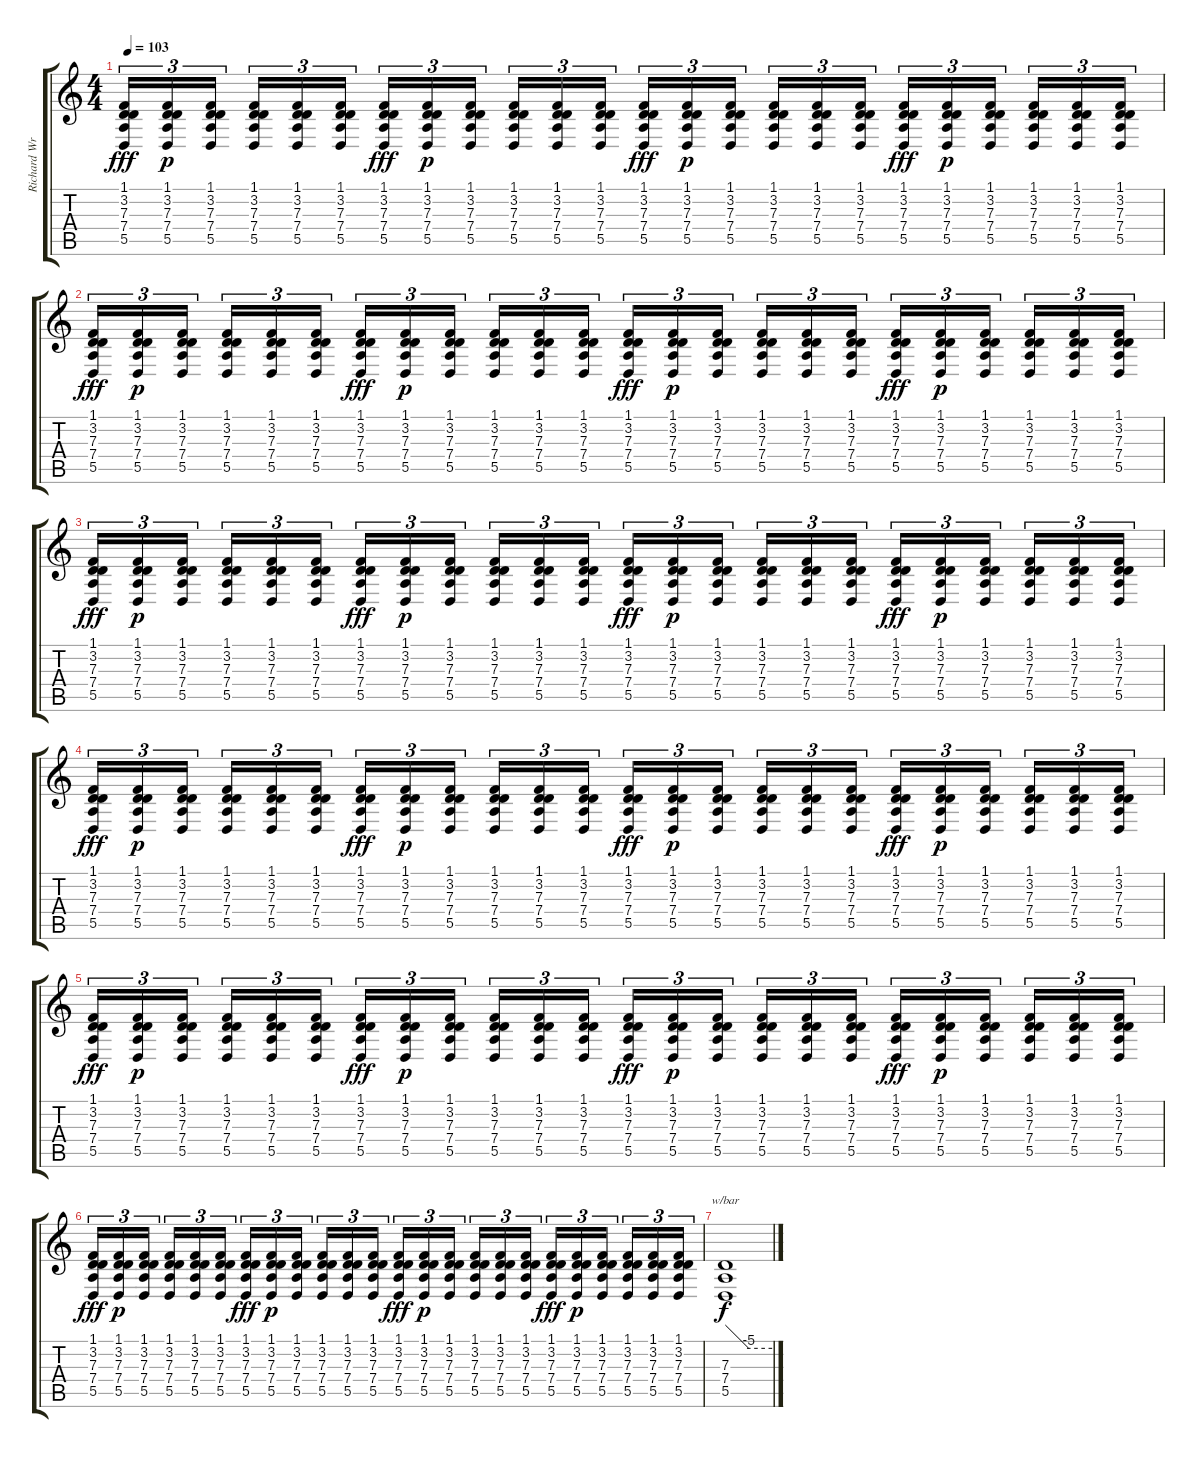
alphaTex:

\track ("Richard Wright" "Richard Wr") {instrument drawbarorgan}
\staff {score tabs}
\tuning (E4 B3 G3 D3 A2 E2) {hide}
\ts (4 4)
\tempo 103
\clef g2
\ks c
(1.1 3.2 7.3 7.4 5.5).16{tu (3 2) dy fff volume 13 instrument helicopter} (1.1 3.2 7.3 7.4 5.5).16{tu (3 2) dy p} (1.1 3.2 7.3 7.4 5.5).16{tu (3 2)} (1.1 3.2 7.3 7.4 5.5).16{tu (3 2)} (1.1 3.2 7.3 7.4 5.5).16{tu (3 2)} (1.1 3.2 7.3 7.4 5.5).16{tu (3 2)} (1.1 3.2 7.3 7.4 5.5).16{tu (3 2) dy fff} (1.1 3.2 7.3 7.4 5.5).16{tu (3 2) dy p} (1.1 3.2 7.3 7.4 5.5).16{tu (3 2)} (1.1 3.2 7.3 7.4 5.5).16{tu (3 2)} (1.1 3.2 7.3 7.4 5.5).16{tu (3 2)} (1.1 3.2 7.3 7.4 5.5).16{tu (3 2)} (1.1 3.2 7.3 7.4 5.5).16{tu (3 2) dy fff} (1.1 3.2 7.3 7.4 5.5).16{tu (3 2) dy p} (1.1 3.2 7.3 7.4 5.5).16{tu (3 2)} (1.1 3.2 7.3 7.4 5.5).16{tu (3 2)} (1.1 3.2 7.3 7.4 5.5).16{tu (3 2)} (1.1 3.2 7.3 7.4 5.5).16{tu (3 2)} (1.1 3.2 7.3 7.4 5.5).16{tu (3 2) dy fff} (1.1 3.2 7.3 7.4 5.5).16{tu (3 2) dy p} (1.1 3.2 7.3 7.4 5.5).16{tu (3 2)} (1.1 3.2 7.3 7.4 5.5).16{tu (3 2)} (1.1 3.2 7.3 7.4 5.5).16{tu (3 2)} (1.1 3.2 7.3 7.4 5.5).16{tu (3 2)} |
(1.1 3.2 7.3 7.4 5.5).16{tu (3 2) dy fff volume 14 instrument helicopter} (1.1 3.2 7.3 7.4 5.5).16{tu (3 2) dy p} (1.1 3.2 7.3 7.4 5.5).16{tu (3 2)} (1.1 3.2 7.3 7.4 5.5).16{tu (3 2)} (1.1 3.2 7.3 7.4 5.5).16{tu (3 2)} (1.1 3.2 7.3 7.4 5.5).16{tu (3 2)} (1.1 3.2 7.3 7.4 5.5).16{tu (3 2) dy fff} (1.1 3.2 7.3 7.4 5.5).16{tu (3 2) dy p} (1.1 3.2 7.3 7.4 5.5).16{tu (3 2)} (1.1 3.2 7.3 7.4 5.5).16{tu (3 2)} (1.1 3.2 7.3 7.4 5.5).16{tu (3 2)} (1.1 3.2 7.3 7.4 5.5).16{tu (3 2)} (1.1 3.2 7.3 7.4 5.5).16{tu (3 2) dy fff} (1.1 3.2 7.3 7.4 5.5).16{tu (3 2) dy p} (1.1 3.2 7.3 7.4 5.5).16{tu (3 2)} (1.1 3.2 7.3 7.4 5.5).16{tu (3 2)} (1.1 3.2 7.3 7.4 5.5).16{tu (3 2)} (1.1 3.2 7.3 7.4 5.5).16{tu (3 2)} (1.1 3.2 7.3 7.4 5.5).16{tu (3 2) dy fff} (1.1 3.2 7.3 7.4 5.5).16{tu (3 2) dy p} (1.1 3.2 7.3 7.4 5.5).16{tu (3 2)} (1.1 3.2 7.3 7.4 5.5).16{tu (3 2)} (1.1 3.2 7.3 7.4 5.5).16{tu (3 2)} (1.1 3.2 7.3 7.4 5.5).16{tu (3 2)} |
(1.1 3.2 7.3 7.4 5.5).16{tu (3 2) dy fff volume 15 instrument helicopter} (1.1 3.2 7.3 7.4 5.5).16{tu (3 2) dy p} (1.1 3.2 7.3 7.4 5.5).16{tu (3 2)} (1.1 3.2 7.3 7.4 5.5).16{tu (3 2)} (1.1 3.2 7.3 7.4 5.5).16{tu (3 2)} (1.1 3.2 7.3 7.4 5.5).16{tu (3 2)} (1.1 3.2 7.3 7.4 5.5).16{tu (3 2) dy fff} (1.1 3.2 7.3 7.4 5.5).16{tu (3 2) dy p} (1.1 3.2 7.3 7.4 5.5).16{tu (3 2)} (1.1 3.2 7.3 7.4 5.5).16{tu (3 2)} (1.1 3.2 7.3 7.4 5.5).16{tu (3 2)} (1.1 3.2 7.3 7.4 5.5).16{tu (3 2)} (1.1 3.2 7.3 7.4 5.5).16{tu (3 2) dy fff} (1.1 3.2 7.3 7.4 5.5).16{tu (3 2) dy p} (1.1 3.2 7.3 7.4 5.5).16{tu (3 2)} (1.1 3.2 7.3 7.4 5.5).16{tu (3 2)} (1.1 3.2 7.3 7.4 5.5).16{tu (3 2)} (1.1 3.2 7.3 7.4 5.5).16{tu (3 2)} (1.1 3.2 7.3 7.4 5.5).16{tu (3 2) dy fff} (1.1 3.2 7.3 7.4 5.5).16{tu (3 2) dy p} (1.1 3.2 7.3 7.4 5.5).16{tu (3 2)} (1.1 3.2 7.3 7.4 5.5).16{tu (3 2)} (1.1 3.2 7.3 7.4 5.5).16{tu (3 2)} (1.1 3.2 7.3 7.4 5.5).16{tu (3 2)} |
(1.1 3.2 7.3 7.4 5.5).16{tu (3 2) dy fff volume 16 instrument helicopter} (1.1 3.2 7.3 7.4 5.5).16{tu (3 2) dy p} (1.1 3.2 7.3 7.4 5.5).16{tu (3 2)} (1.1 3.2 7.3 7.4 5.5).16{tu (3 2)} (1.1 3.2 7.3 7.4 5.5).16{tu (3 2)} (1.1 3.2 7.3 7.4 5.5).16{tu (3 2)} (1.1 3.2 7.3 7.4 5.5).16{tu (3 2) dy fff} (1.1 3.2 7.3 7.4 5.5).16{tu (3 2) dy p} (1.1 3.2 7.3 7.4 5.5).16{tu (3 2)} (1.1 3.2 7.3 7.4 5.5).16{tu (3 2)} (1.1 3.2 7.3 7.4 5.5).16{tu (3 2)} (1.1 3.2 7.3 7.4 5.5).16{tu (3 2)} (1.1 3.2 7.3 7.4 5.5).16{tu (3 2) dy fff} (1.1 3.2 7.3 7.4 5.5).16{tu (3 2) dy p} (1.1 3.2 7.3 7.4 5.5).16{tu (3 2)} (1.1 3.2 7.3 7.4 5.5).16{tu (3 2)} (1.1 3.2 7.3 7.4 5.5).16{tu (3 2)} (1.1 3.2 7.3 7.4 5.5).16{tu (3 2)} (1.1 3.2 7.3 7.4 5.5).16{tu (3 2) dy fff} (1.1 3.2 7.3 7.4 5.5).16{tu (3 2) dy p} (1.1 3.2 7.3 7.4 5.5).16{tu (3 2)} (1.1 3.2 7.3 7.4 5.5).16{tu (3 2)} (1.1 3.2 7.3 7.4 5.5).16{tu (3 2)} (1.1 3.2 7.3 7.4 5.5).16{tu (3 2)} |
(1.1 3.2 7.3 7.4 5.5).16{tu (3 2) dy fff volume 16 instrument helicopter} (1.1 3.2 7.3 7.4 5.5).16{tu (3 2) dy p} (1.1 3.2 7.3 7.4 5.5).16{tu (3 2)} (1.1 3.2 7.3 7.4 5.5).16{tu (3 2)} (1.1 3.2 7.3 7.4 5.5).16{tu (3 2)} (1.1 3.2 7.3 7.4 5.5).16{tu (3 2)} (1.1 3.2 7.3 7.4 5.5).16{tu (3 2) dy fff} (1.1 3.2 7.3 7.4 5.5).16{tu (3 2) dy p} (1.1 3.2 7.3 7.4 5.5).16{tu (3 2)} (1.1 3.2 7.3 7.4 5.5).16{tu (3 2)} (1.1 3.2 7.3 7.4 5.5).16{tu (3 2)} (1.1 3.2 7.3 7.4 5.5).16{tu (3 2)} (1.1 3.2 7.3 7.4 5.5).16{tu (3 2) dy fff} (1.1 3.2 7.3 7.4 5.5).16{tu (3 2) dy p} (1.1 3.2 7.3 7.4 5.5).16{tu (3 2)} (1.1 3.2 7.3 7.4 5.5).16{tu (3 2)} (1.1 3.2 7.3 7.4 5.5).16{tu (3 2)} (1.1 3.2 7.3 7.4 5.5).16{tu (3 2)} (1.1 3.2 7.3 7.4 5.5).16{tu (3 2) dy fff} (1.1 3.2 7.3 7.4 5.5).16{tu (3 2) dy p} (1.1 3.2 7.3 7.4 5.5).16{tu (3 2)} (1.1 3.2 7.3 7.4 5.5).16{tu (3 2)} (1.1 3.2 7.3 7.4 5.5).16{tu (3 2)} (1.1 3.2 7.3 7.4 5.5).16{tu (3 2)} |
(1.1 3.2 7.3 7.4 5.5).16{tu (3 2) dy fff volume 16 instrument helicopter} (1.1 3.2 7.3 7.4 5.5).16{tu (3 2) dy p} (1.1 3.2 7.3 7.4 5.5).16{tu (3 2)} (1.1 3.2 7.3 7.4 5.5).16{tu (3 2)} (1.1 3.2 7.3 7.4 5.5).16{tu (3 2)} (1.1 3.2 7.3 7.4 5.5).16{tu (3 2)} (1.1 3.2 7.3 7.4 5.5).16{tu (3 2) dy fff} (1.1 3.2 7.3 7.4 5.5).16{tu (3 2) dy p} (1.1 3.2 7.3 7.4 5.5).16{tu (3 2)} (1.1 3.2 7.3 7.4 5.5).16{tu (3 2)} (1.1 3.2 7.3 7.4 5.5).16{tu (3 2)} (1.1 3.2 7.3 7.4 5.5).16{tu (3 2)} (1.1 3.2 7.3 7.4 5.5).16{tu (3 2) dy fff} (1.1 3.2 7.3 7.4 5.5).16{tu (3 2) dy p} (1.1 3.2 7.3 7.4 5.5).16{tu (3 2)} (1.1 3.2 7.3 7.4 5.5).16{tu (3 2)} (1.1 3.2 7.3 7.4 5.5).16{tu (3 2)} (1.1 3.2 7.3 7.4 5.5).16{tu (3 2)} (1.1 3.2 7.3 7.4 5.5).16{tu (3 2) dy fff} (1.1 3.2 7.3 7.4 5.5).16{tu (3 2) dy p} (1.1 3.2 7.3 7.4 5.5).16{tu (3 2)} (1.1 3.2 7.3 7.4 5.5).16{tu (3 2)} (1.1 3.2 7.3 7.4 5.5).16{tu (3 2)} (1.1 3.2 7.3 7.4 5.5).16{tu (3 2)} |
(7.3 7.4 5.5).1{tbe (custom default 0 0 30 -20 60 -20) dy f instrument drawbarorgan}
